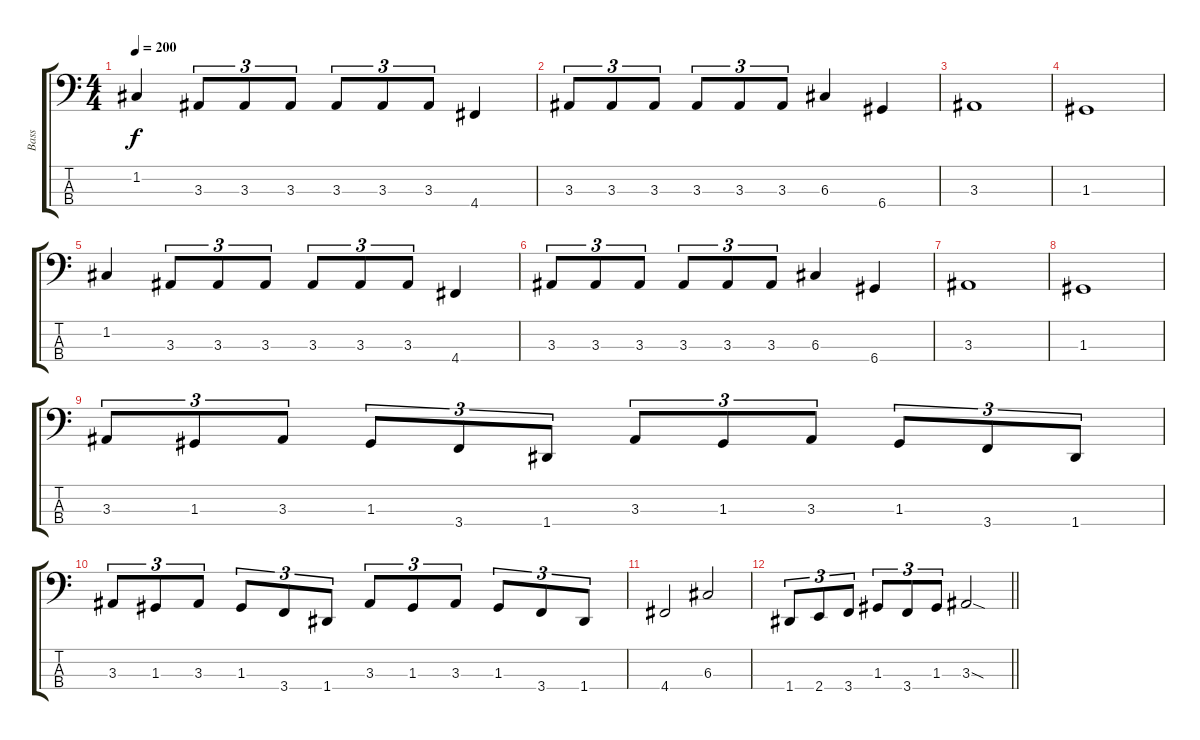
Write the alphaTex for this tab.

\track ("Bass" "Bass") {instrument slapbass1}
\staff {score tabs}
\tuning (F2 C2 G1 D1) {hide}
\ts (4 4)
\tempo 200
\clef f4
\ks c
1.2.4{dy f} 3.3.8{tu (3 2)} 3.3.8{tu (3 2)} 3.3.8{tu (3 2)} 3.3.8{tu (3 2)} 3.3.8{tu (3 2)} 3.3.8{tu (3 2)} 4.4.4 |
3.3.8{tu (3 2)} 3.3.8{tu (3 2)} 3.3.8{tu (3 2)} 3.3.8{tu (3 2)} 3.3.8{tu (3 2)} 3.3.8{tu (3 2)} 6.3.4 6.4.4 |
3.3.1 |
1.3.1 |
1.2.4 3.3.8{tu (3 2)} 3.3.8{tu (3 2)} 3.3.8{tu (3 2)} 3.3.8{tu (3 2)} 3.3.8{tu (3 2)} 3.3.8{tu (3 2)} 4.4.4 |
3.3.8{tu (3 2)} 3.3.8{tu (3 2)} 3.3.8{tu (3 2)} 3.3.8{tu (3 2)} 3.3.8{tu (3 2)} 3.3.8{tu (3 2)} 6.3.4 6.4.4 |
3.3.1 |
1.3.1 |
3.3.8{tu (3 2) volume 16} 1.3.8{tu (3 2)} 3.3.8{tu (3 2)} 1.3.8{tu (3 2)} 3.4.8{tu (3 2)} 1.4.8{tu (3 2)} 3.3.8{tu (3 2)} 1.3.8{tu (3 2)} 3.3.8{tu (3 2)} 1.3.8{tu (3 2)} 3.4.8{tu (3 2)} 1.4.8{tu (3 2)} |
3.3.8{tu (3 2)} 1.3.8{tu (3 2)} 3.3.8{tu (3 2)} 1.3.8{tu (3 2)} 3.4.8{tu (3 2)} 1.4.8{tu (3 2)} 3.3.8{tu (3 2)} 1.3.8{tu (3 2)} 3.3.8{tu (3 2)} 1.3.8{tu (3 2)} 3.4.8{tu (3 2)} 1.4.8{tu (3 2)} |
4.4.2 6.3.2 |
\barLineRight lightlight
1.4.8{tu (3 2)} 2.4.8{tu (3 2)} 3.4.8{tu (3 2)} 1.3.8{tu (3 2)} 3.4.8{tu (3 2)} 1.3.8{tu (3 2)} 3.3{sod}.2
